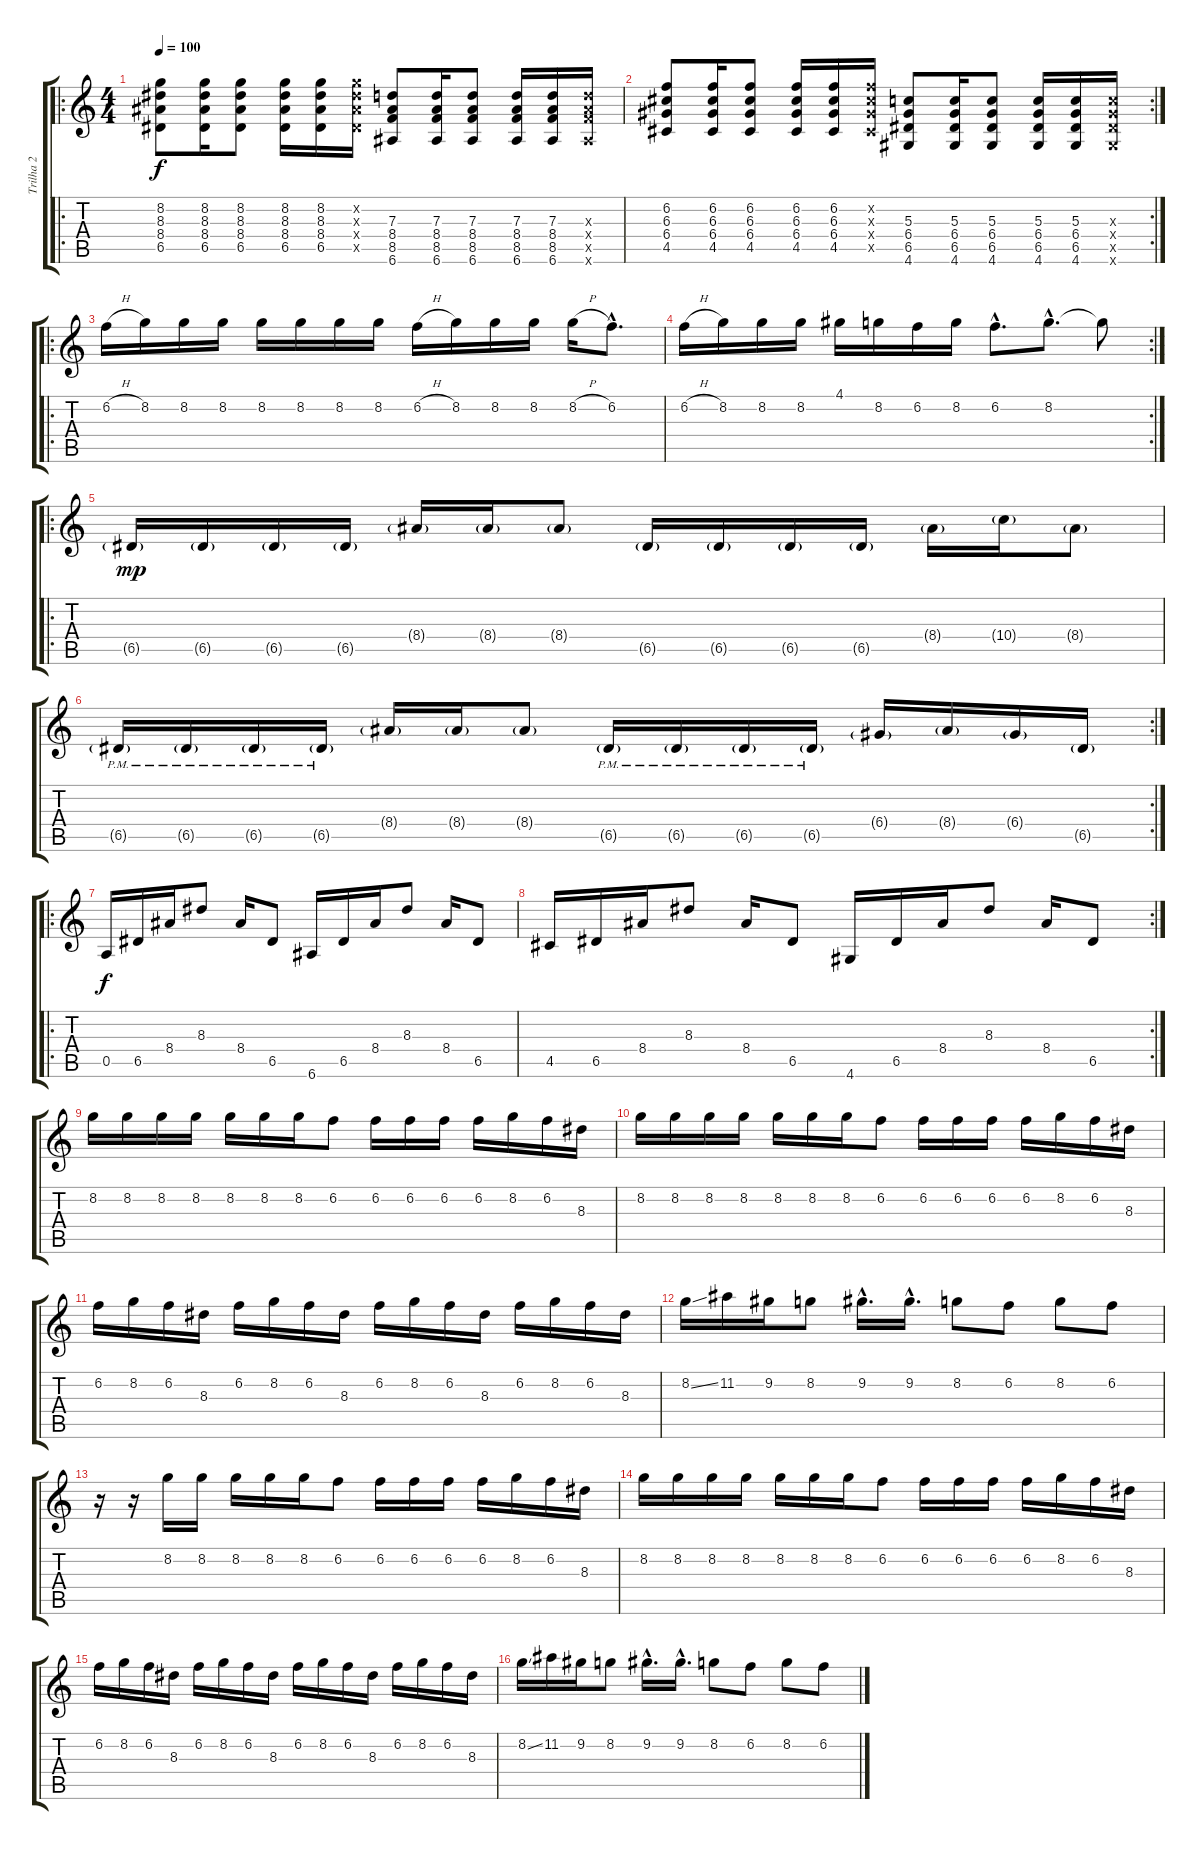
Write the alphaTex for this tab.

\track ("Trilha 2" "Trilha 2") {instrument acousticguitarsteel}
\staff {score tabs}
\tuning (E4 B3 G3 D3 A2 E2) {hide}
\ro
\ts (4 4)
\tempo 100
\clef g2
\ks c
(8.2 8.3 8.4 6.5).8{dy f} (8.2 8.3 8.4 6.5).16 (8.2 8.3 8.4 6.5).8 (8.2 8.3 8.4 6.5).16 (8.2 8.3 8.4 6.5).16 (8.2{x} 8.3{x} 8.4{x} 6.5{x}).16 (7.3 8.4 8.5 6.6).8 (7.3 8.4 8.5 6.6).16 (7.3 8.4 8.5 6.6).8 (7.3 8.4 8.5 6.6).16 (7.3 8.4 8.5 6.6).16 (7.3{x} 8.4{x} 8.5{x} 6.6{x}).16 |
\rc 2
(6.2 6.3 6.4 4.5).8 (6.2 6.3 6.4 4.5).16 (6.2 6.3 6.4 4.5).8 (6.2 6.3 6.4 4.5).16 (6.2 6.3 6.4 4.5).16 (6.2{x} 6.3{x} 6.4{x} 4.5{x}).16 (5.3 6.4 6.5 4.6).8 (5.3 6.4 6.5 4.6).16 (5.3 6.4 6.5 4.6).8 (5.3 6.4 6.5 4.6).16 (5.3 6.4 6.5 4.6).16 (5.3{x} 6.4{x} 6.5{x} 4.6{x}).16 |
\ro
6.2{h}.16 8.2.16 8.2.16 8.2.16 8.2.16 8.2.16 8.2.16 8.2.16 6.2{h}.16 8.2.16 8.2.16 8.2.16 8.2{h}.16 6.2{hac}.8{d} |
\rc 2
6.2{h}.16 8.2.16 8.2.16 8.2.16 4.1.16 8.2.16 6.2.16 8.2.16 6.2{hac}.8{d} 8.2{hac}.8{d} 8.2{t}.8 |
\ro
6.5{g}.16{dy mp} 6.5{g}.16 6.5{g}.16 6.5{g}.16 8.4{g}.16 8.4{g}.16 8.4{g}.8 6.5{g}.16 6.5{g}.16 6.5{g}.16 6.5{g}.16 8.4{g}.16 10.4{g}.16 8.4{g}.8 |
\rc 2
6.5{g pm}.16 6.5{g pm}.16 6.5{g pm}.16 6.5{g pm}.16 8.4{g}.16 8.4{g}.16 8.4{g}.8 6.5{g pm}.16 6.5{g pm}.16 6.5{g pm}.16 6.5{g pm}.16 6.4{g}.16 8.4{g}.16 6.4{g}.16 6.5{g}.16 |
\ro
0.5.16{dy f} 6.5.16 8.4.16 8.3.8 8.4.16 6.5.8 6.6.16 6.5.16 8.4.16 8.3.8 8.4.16 6.5.8 |
\rc 2
4.5.16 6.5.16 8.4.16 8.3.8 8.4.16 6.5.8 4.6.16 6.5.16 8.4.16 8.3.8 8.4.16 6.5.8 |
8.2.16 8.2.16 8.2.16 8.2.16 8.2.16 8.2.16 8.2.16 6.2.8 6.2.16 6.2.16 6.2.16 6.2.16 8.2.16 6.2.16 8.3.16 |
8.2.16 8.2.16 8.2.16 8.2.16 8.2.16 8.2.16 8.2.16 6.2.8 6.2.16 6.2.16 6.2.16 6.2.16 8.2.16 6.2.16 8.3.16 |
6.2.16 8.2.16 6.2.16 8.3.16 6.2.16 8.2.16 6.2.16 8.3.16 6.2.16 8.2.16 6.2.16 8.3.16 6.2.16 8.2.16 6.2.16 8.3.16 |
8.2{ss}.16 11.2.16 9.2.16 8.2.8 9.2{hac}.16{d} 9.2{hac}.16{d} 8.2.8 6.2.8 8.2.8 6.2.8 |
r.16 r.16 8.2.16 8.2.16 8.2.16 8.2.16 8.2.16 6.2.8 6.2.16 6.2.16 6.2.16 6.2.16 8.2.16 6.2.16 8.3.16 |
8.2.16 8.2.16 8.2.16 8.2.16 8.2.16 8.2.16 8.2.16 6.2.8 6.2.16 6.2.16 6.2.16 6.2.16 8.2.16 6.2.16 8.3.16 |
6.2.16 8.2.16 6.2.16 8.3.16 6.2.16 8.2.16 6.2.16 8.3.16 6.2.16 8.2.16 6.2.16 8.3.16 6.2.16 8.2.16 6.2.16 8.3.16 |
8.2{ss}.16 11.2.16 9.2.16 8.2.8 9.2{hac}.16{d} 9.2{hac}.16{d} 8.2.8 6.2.8 8.2.8 6.2.8
